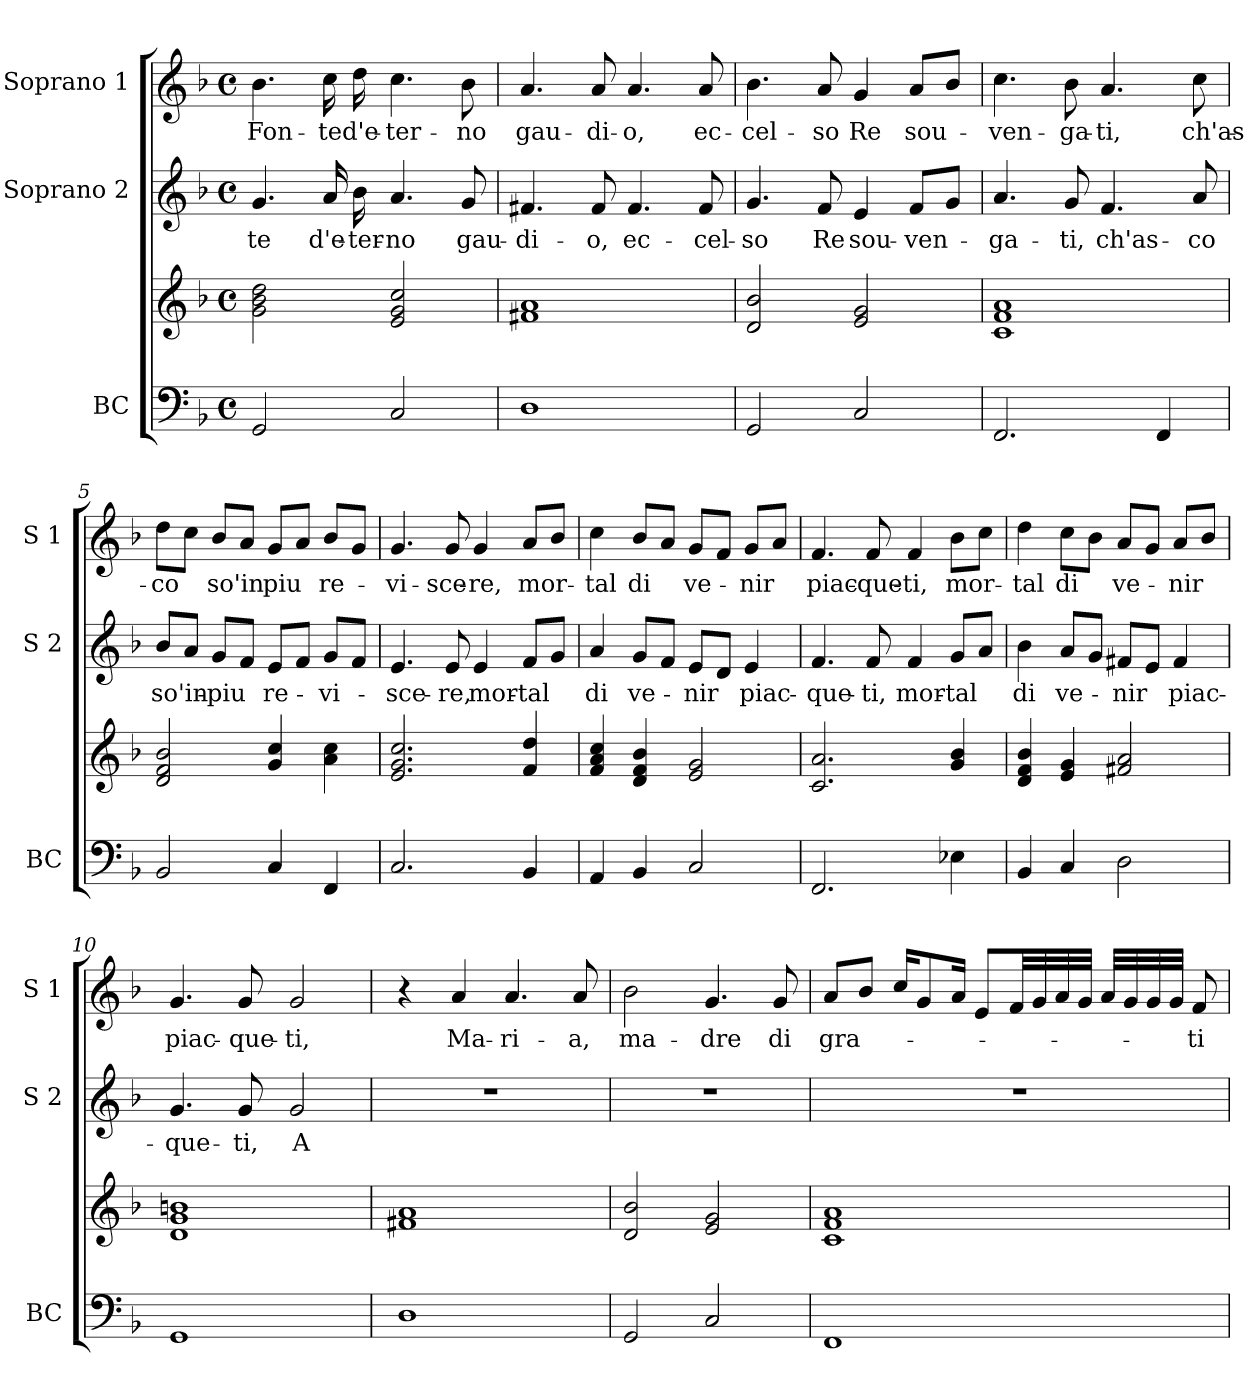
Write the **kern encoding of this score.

**kern	**kern	**kern	**text	**kern	**text
*part3	*part3	*part2	*part2	*part1	*part1
*staff4	*staff3	*staff2	*staff2	*staff1	*staff1
*I"BC	*	*I"Soprano 2	*	*I"Soprano 1	*
*I'BC	*	*I'S 2	*	*I'S 1	*
*clefF4	*clefG2	*clefG2	*	*clefG2	*
*k[b-]	*k[b-]	*k[b-]	*	*k[b-]	*
*F:	*F:	*F:	*	*F:	*
*M4/4	*M4/4	*M4/4	*	*M4/4	*
*met(c)	*met(c)	*met(c)	*	*met(c)	*
=1	=1	=1	=1	=1	=1
2GG/	2g\ 2b-\ 2dd\	4.g/	te	4.b-\	Fon-
.	.	16a/	d'e-	16cc\	-te
.	.	16b-\	-ter-	16dd\	d'e-
2C/	2e/ 2g/ 2cc/	4.a/	-no	4.cc\	-ter-
.	.	8g/	gau-	8b-\	-no
=2	=2	=2	=2	=2	=2
1D	1f#X 1a	4.f#X/	-di-	4.a/	gau-
.	.	8f#/	-o,	8a/	-di-
.	.	4.f#/	ec-	4.a/	-o,
.	.	8f#/	-cel-	8a/	ec-
=3	=3	=3	=3	=3	=3
2GG/	2d/ 2b-/	4.g/	-so	4.b-\	-cel-
.	.	8f/	Re	8a/	-so
2C/	2e/ 2g/	4e/	sou-	4g/	Re
.	.	8f/L	-ven-	8a/L	sou-
.	.	8g/J	.	8b-/J	.
=4	=4	=4	=4	=4	=4
2.FF/	1c 1f 1a	4.a/	-ga-	4.cc\	-ven-
.	.	8g/	-ti,	8b-\	-ga-
.	.	4.f/	ch'as-	4.a/	-ti,
4FF/	.	.	.	.	.
.	.	8a/	-co	8cc\	ch'as-
!!LO:LB:g=z
=5	=5	=5	=5	=5	=5
2BB-/	2d/ 2f/ 2b-/	8b-/L	so'in-	8dd\L	-co
.	.	8a/J	.	8cc\J	.
.	.	8g/L	-piu	8b-/L	so'in
.	.	8f/J	.	8a/J	.
4C/	4g/ 4cc/	8e/L	re-	8g/L	piu
.	.	8f/J	.	8a/J	.
4FF/	4a\ 4cc\	8g/L	-vi-	8b-/L	re-
.	.	8f/J	.	8g/J	.
=6	=6	=6	=6	=6	=6
2.C/	2.e/ 2.g/ 2.cc/	4.e/	-sce-	4.g/	-vi-
.	.	8e/	-re,	8g/	-sce-
.	.	4e/	mor-	4g/	-re,
4BB-/	4f/ 4dd/	8f/L	-tal	8a/L	mor-
.	.	8g/J	.	8b-/J	.
=7	=7	=7	=7	=7	=7
4AA/	4f/ 4a/ 4cc/	4a/	di	4cc\	-tal
4BB-/	4d/ 4f/ 4b-/	8g/L	ve-	8b-/L	di
.	.	8f/J	.	8a/J	.
2C/	2e/ 2g/	8e/L	-nir	8g/L	ve-
.	.	8d/J	.	8f/J	.
.	.	4e/	piac-	8g/L	-nir
.	.	.	.	8a/J	.
=8	=8	=8	=8	=8	=8
2.FF/	2.c/ 2.a/	4.f/	-que-	4.f/	piac-
.	.	8f/	-ti,	8f/	-que-
.	.	4f/	mor-	4f/	-ti,
4E-X\	4g/ 4b-/	8g/L	-tal	8b-\L	mor-
.	.	8a/J	.	8cc\J	.
=9	=9	=9	=9	=9	=9
4BB-/	4d/ 4f/ 4b-/	4b-\	di	4dd\	-tal
4C/	4e/ 4g/	8a/L	ve-	8cc\L	di
.	.	8g/J	.	8b-\J	.
2D\	2f#X/ 2a/	8f#X/L	-nir	8a/L	ve-
.	.	8e/J	.	8g/J	.
.	.	4f#/	piac-	8a/L	-nir
.	.	.	.	8b-/J	.
!!LO:LB:g=z
=10	=10	=10	=10	=10	=10
1GG	1d 1g 1bn	4.g/	-que-	4.g/	piac-
.	.	8g/	-ti,	8g/	-que-
.	.	2g/	A	2g/	-ti,
=11	=11	=11	=11	=11	=11
1D	1f#X 1a	1r	.	4r	.
.	.	.	.	4a/	Ma-
.	.	.	.	4.a/	-ri-
.	.	.	.	8a/	-a,
=12	=12	=12	=12	=12	=12
2GG/	2d/ 2b-/	1r	.	2b-\	ma-
2C/	2e/ 2g/	.	.	4.g/	-dre
.	.	.	.	8g/	di
=13	=13	=13	=13	=13	=13
1FF	1c 1f 1a	1r	.	8a/L	gra-
.	.	.	.	8b-/J	.
.	.	.	.	16cc/KL	.
.	.	.	.	8g/	.
.	.	.	.	16a/Jk	.
.	.	.	.	8e/L	.
.	.	.	.	32f/LL	.
.	.	.	.	32g/	.
.	.	.	.	32a/	.
.	.	.	.	32g/JJJ	.
.	.	.	.	32a/LLL	.
.	.	.	.	32g/	.
.	.	.	.	32g/	.
.	.	.	.	32g/JJJ	.
.	.	.	.	8f/	-ti-
=	=	=	=	=	=
*-	*-	*-	*-	*-	*-
